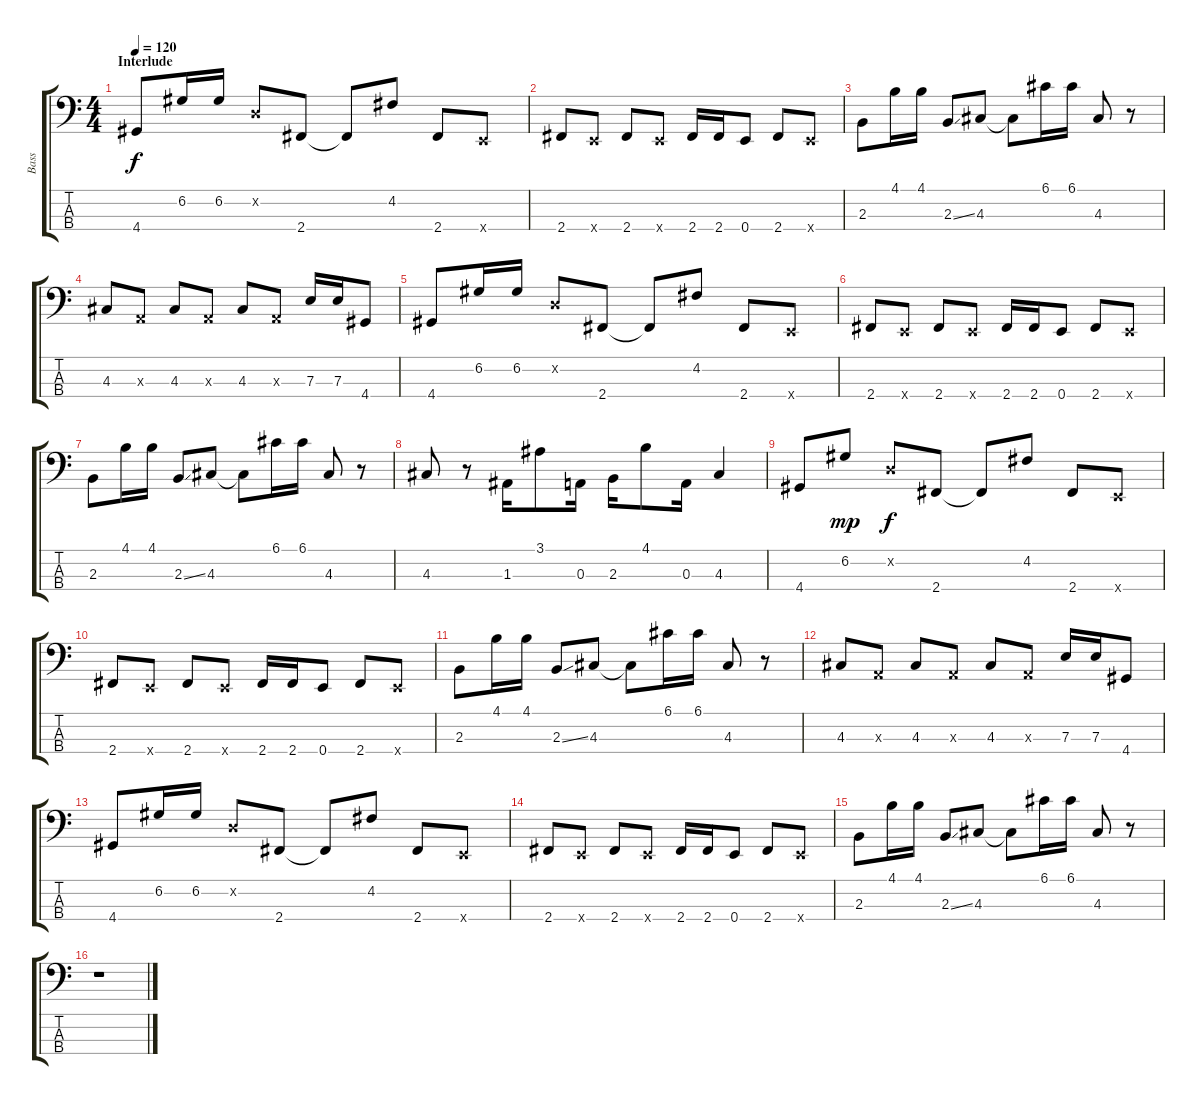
\track ("Bass" "Bass") {instrument electricbassfinger}
\staff {score tabs}
\tuning (G2 D2 A1 E1) {hide}
\ts (4 4)
\section ("" "Interlude")
\tempo 120
\clef f4
\ks c
4.4.8{dy f} 6.2.16 6.2.16 0.2{x}.8 2.4.8 2.4{t}.8 4.2.8 2.4.8 0.4{x}.8 |
2.4.8 0.4{x}.8 2.4.8 0.4{x}.8 2.4.16 2.4.16 0.4.8 2.4.8 0.4{x}.8 |
2.3.8 4.1.16 4.1.16 2.3{ss}.8 4.3.8 4.3{t}.8 6.1.16 6.1.16 4.3.8 r.8 |
4.3.8 0.3{x}.8 4.3.8 0.3{x}.8 4.3.8 0.3{x}.8 7.3.16 7.3.16 4.4.8 |
4.4.8 6.2.16 6.2.16 0.2{x}.8 2.4.8 2.4{t}.8 4.2.8 2.4.8 0.4{x}.8 |
2.4.8 0.4{x}.8 2.4.8 0.4{x}.8 2.4.16 2.4.16 0.4.8 2.4.8 0.4{x}.8 |
2.3.8 4.1.16 4.1.16 2.3{ss}.8 4.3.8 4.3{t}.8 6.1.16 6.1.16 4.3.8 r.8 |
4.3.8 r.8 1.3.16 3.1.8 0.3.16 2.3.16 4.1.8 0.3.16 4.3.4 |
4.4.8 6.2.8{dy mp} 0.2{x}.8{dy f} 2.4.8 2.4{t}.8 4.2.8 2.4.8 0.4{x}.8 |
2.4.8 0.4{x}.8 2.4.8 0.4{x}.8 2.4.16 2.4.16 0.4.8 2.4.8 0.4{x}.8 |
2.3.8 4.1.16 4.1.16 2.3{ss}.8 4.3.8 4.3{t}.8 6.1.16 6.1.16 4.3.8 r.8 |
4.3.8 0.3{x}.8 4.3.8 0.3{x}.8 4.3.8 0.3{x}.8 7.3.16 7.3.16 4.4.8 |
4.4.8 6.2.16 6.2.16 0.2{x}.8 2.4.8 2.4{t}.8 4.2.8 2.4.8 0.4{x}.8 |
2.4.8 0.4{x}.8 2.4.8 0.4{x}.8 2.4.16 2.4.16 0.4.8 2.4.8 0.4{x}.8 |
2.3.8 4.1.16 4.1.16 2.3{ss}.8 4.3.8 4.3{t}.8 6.1.16 6.1.16 4.3.8 r.8 |
r.1
